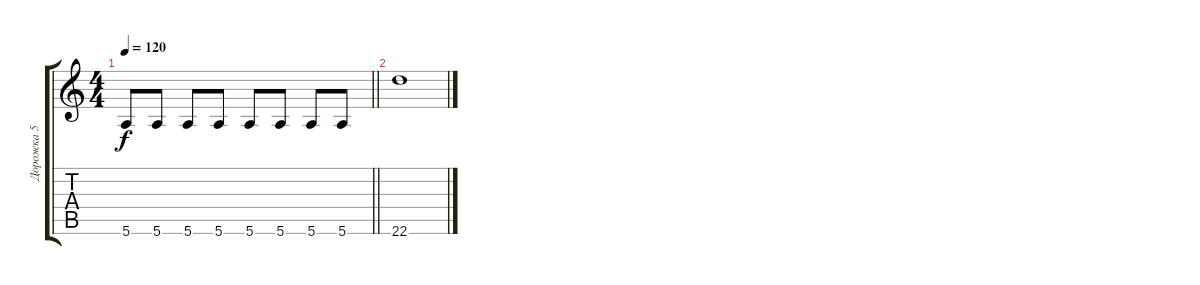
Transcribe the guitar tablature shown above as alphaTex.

\track ("Дорожка 5" "Дорожка 5") {instrument electricbasspick}
\staff {score tabs}
\tuning (E4 B3 G3 D3 A2 E2) {hide}
\ts (4 4)
\tempo 120
\clef g2
\barLineRight lightlight
\ks c
5.6.8{dy f} 5.6.8 5.6.8 5.6.8 5.6.8 5.6.8 5.6.8 5.6.8 |
22.6.1
